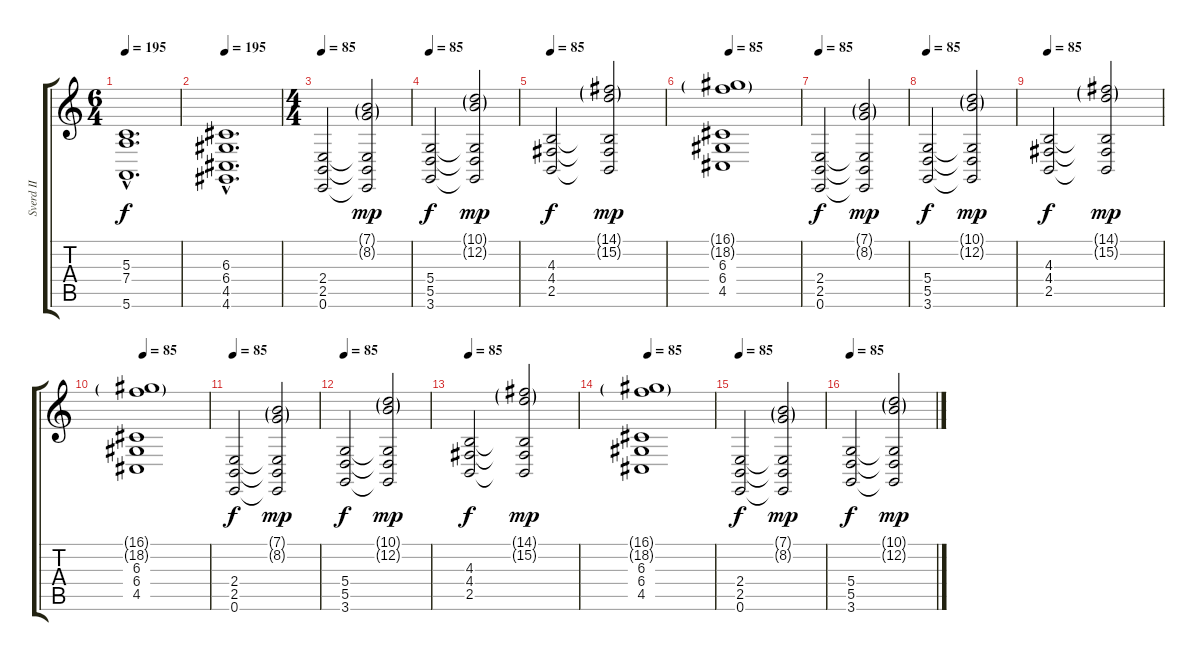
\track ("Sverd II" "Sverd II") {instrument stringensemble1}
\staff {score tabs}
\tuning (E4 B3 G3 D3 A2 E2) {hide}
\ts (6 4)
\tempo 195
\clef g2
\ks c
(5.3{hac} 7.4{hac} 5.6{hac}).1{d dy f} |
\tempo 195
(6.3{hac} 6.4{hac} 4.5{hac} 4.6{hac}).1{d} |
\ts (4 4)
\tempo 85
(2.4 2.5 0.6).2{volume 12} (7.1{g} 8.2{g} 2.4{t} 2.5{t} 0.6{t}).2{dy mp} |
\tempo 85
(5.4 5.5 3.6).2{dy f} (10.1{g} 12.2{g} 5.4{t} 5.5{t} 3.6{t}).2{dy mp} |
\tempo 85
(4.3 4.4 2.5).2{dy f} (14.1{g} 15.2{g} 4.3{t} 4.4{t} 2.5{t}).2{dy mp} |
\tempo 85
(16.1{g} 18.2{g} 6.3 6.4 4.5).1 |
\tempo 85
(2.4 2.5 0.6).2{dy f volume 12} (7.1{g} 8.2{g} 2.4{t} 2.5{t} 0.6{t}).2{dy mp} |
\tempo 85
(5.4 5.5 3.6).2{dy f} (10.1{g} 12.2{g} 5.4{t} 5.5{t} 3.6{t}).2{dy mp} |
\tempo 85
(4.3 4.4 2.5).2{dy f} (14.1{g} 15.2{g} 4.3{t} 4.4{t} 2.5{t}).2{dy mp} |
\tempo 85
(16.1{g} 18.2{g} 6.3 6.4 4.5).1 |
\tempo 85
(2.4 2.5 0.6).2{dy f volume 13} (7.1{g} 8.2{g} 2.4{t} 2.5{t} 0.6{t}).2{dy mp} |
\tempo 85
(5.4 5.5 3.6).2{dy f} (10.1{g} 12.2{g} 5.4{t} 5.5{t} 3.6{t}).2{dy mp} |
\tempo 85
(4.3 4.4 2.5).2{dy f} (14.1{g} 15.2{g} 4.3{t} 4.4{t} 2.5{t}).2{dy mp} |
\tempo 85
(16.1{g} 18.2{g} 6.3 6.4 4.5).1 |
\tempo 85
(2.4 2.5 0.6).2{dy f volume 13} (7.1{g} 8.2{g} 2.4{t} 2.5{t} 0.6{t}).2{dy mp} |
\tempo 85
(5.4 5.5 3.6).2{dy f} (10.1{g} 12.2{g} 5.4{t} 5.5{t} 3.6{t}).2{dy mp}
